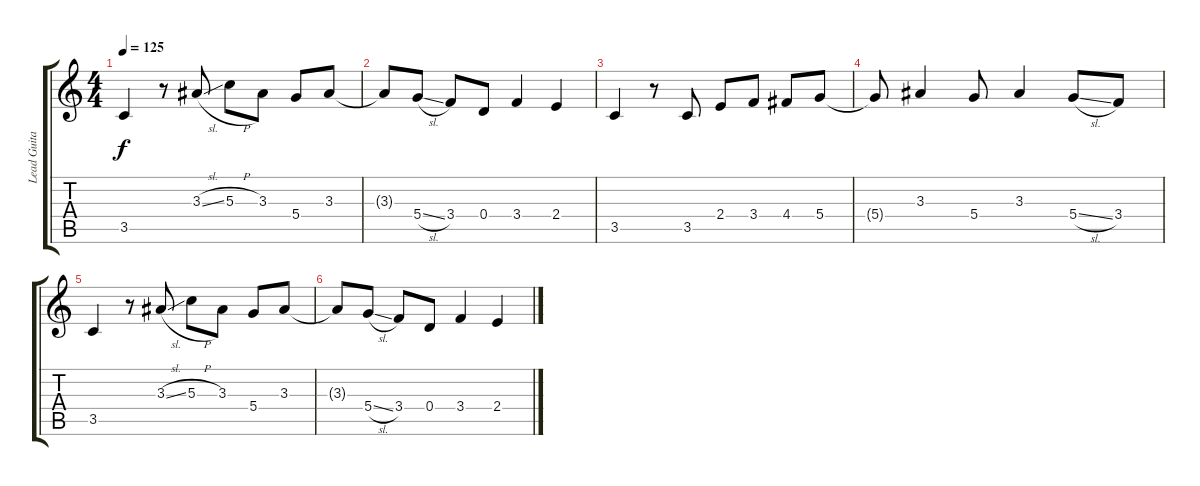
\track ("Lead Guitar" "Lead Guita") {instrument electricguitarclean}
\staff {score tabs}
\tuning (E4 B3 G3 D3 A2 E2) {hide}
\ts (4 4)
\tempo 125
\clef g2
\ks c
3.5.4{dy f} r.8 3.3{sl}.8 5.3{h}.8 3.3.8 5.4.8 3.3.8 |
3.3{t}.8 5.4{sl}.8 3.4.8 0.4.8 3.4.4 2.4.4 |
3.5.4 r.8 3.5.8 2.4.8 3.4.8 4.4.8 5.4.8 |
5.4{t}.8 3.3.4 5.4.8 3.3.4 5.4{sl}.8 3.4.8 |
3.5.4 r.8 3.3{sl}.8 5.3{h}.8 3.3.8 5.4.8 3.3.8 |
3.3{t}.8 5.4{sl}.8 3.4.8 0.4.8 3.4.4 2.4.4
